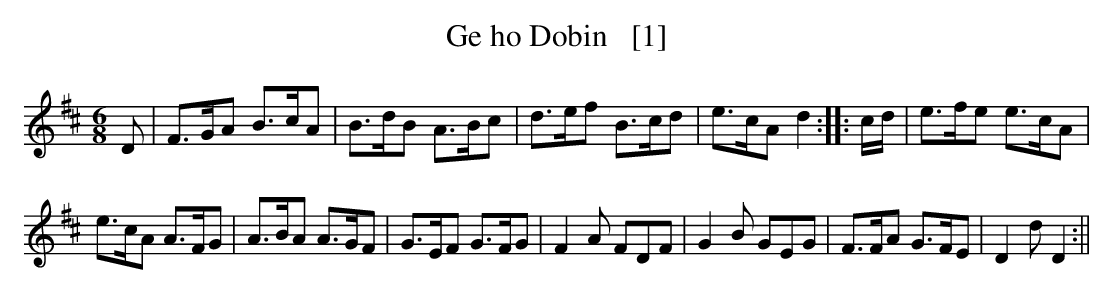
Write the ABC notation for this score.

X:1
T:Ge ho Dobin   [1]
M:6/8
L:1/8
K:D
D|F>GA B>cA|B>dB A>Bc|d>ef B>cd|e>cA d2::c/d/|e>fe e>cA|
e>cA A>FG|A>BA A>GF|G>EF G>FG|F2A FDF|G2B GEG|F>FA G>FE|D2d D2:||
